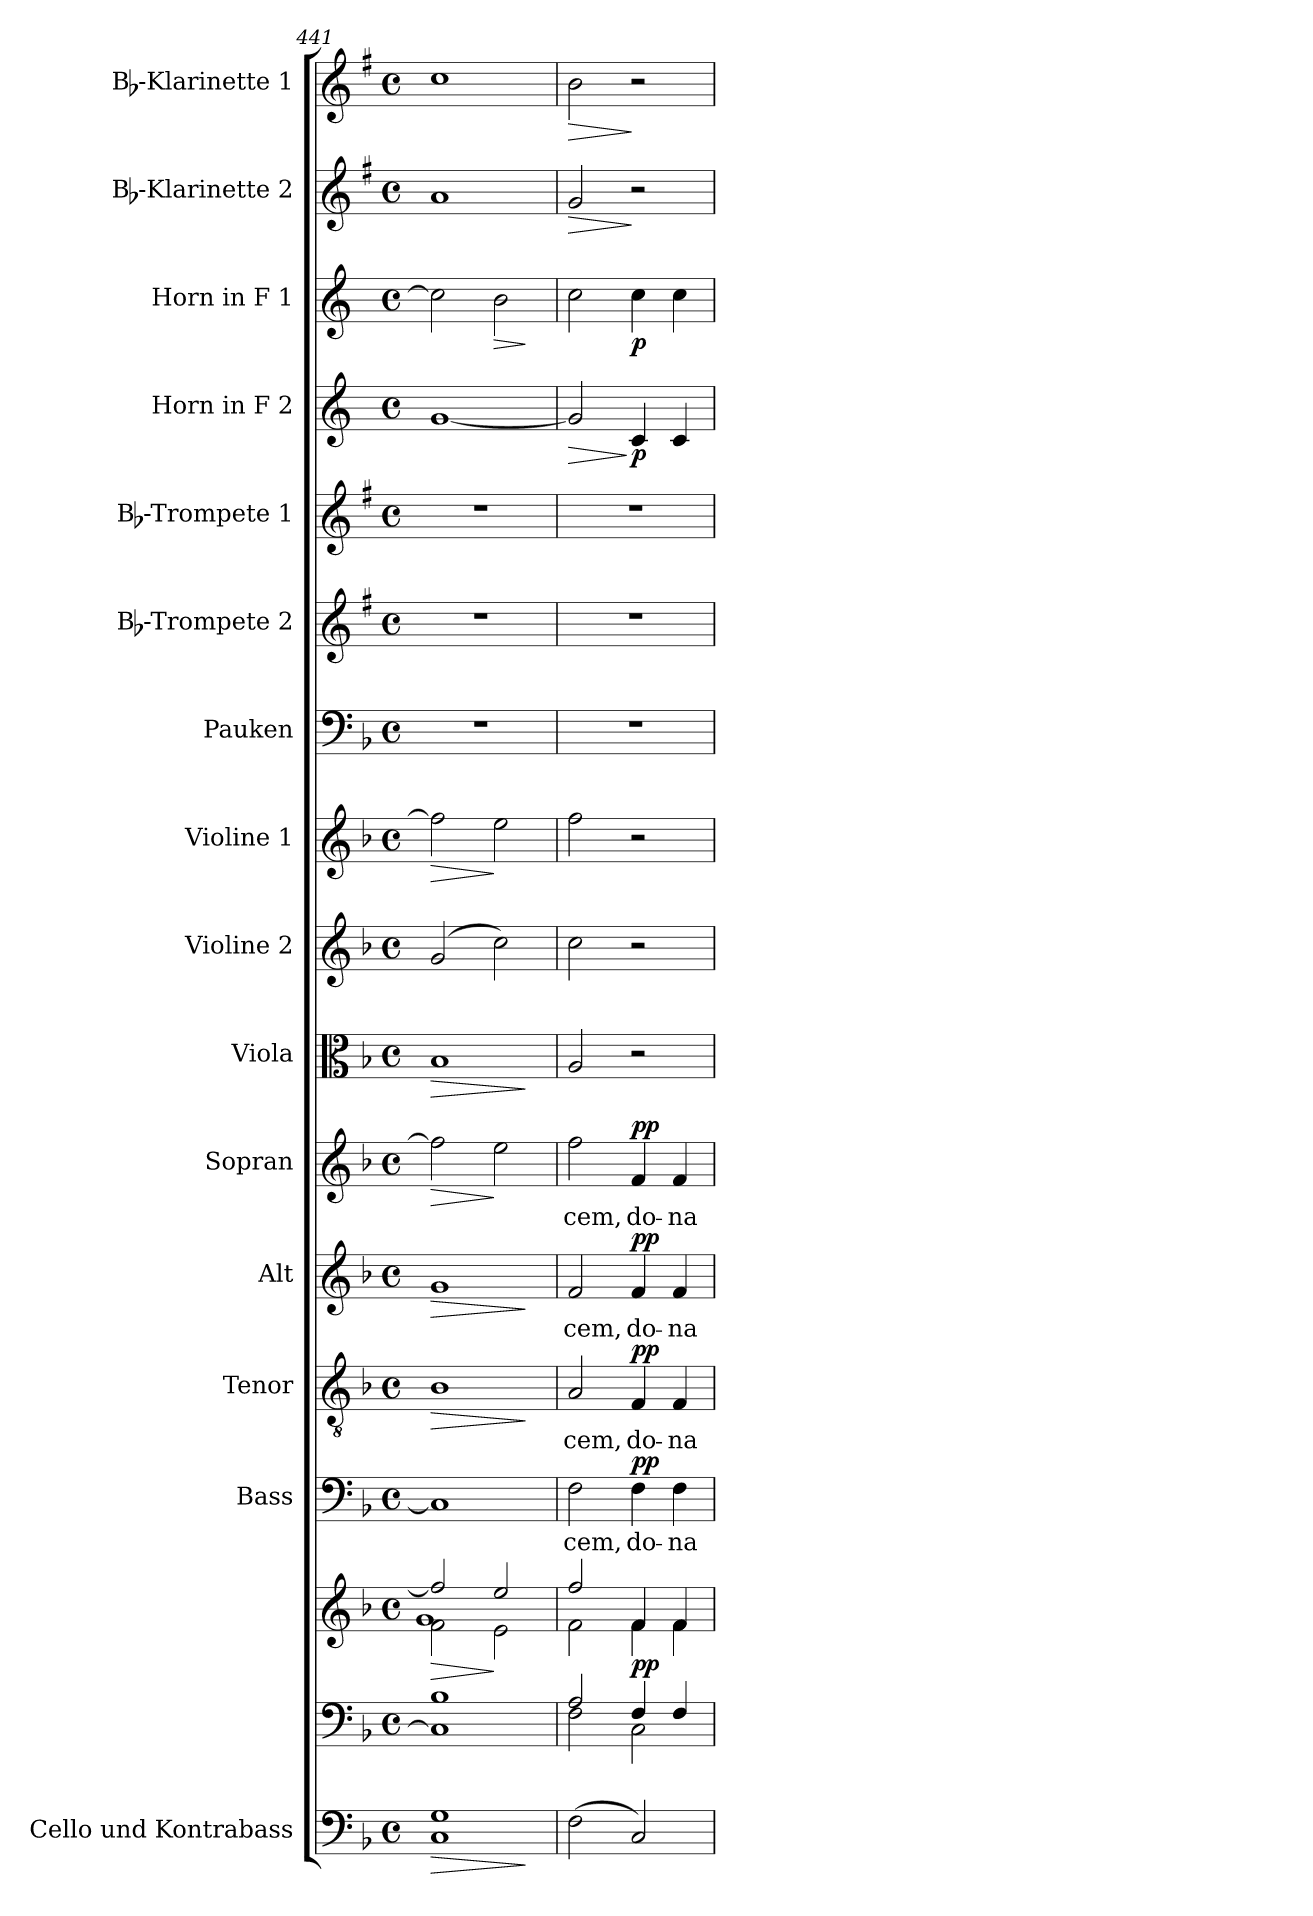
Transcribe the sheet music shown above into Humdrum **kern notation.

**kern	**dynam	**kern	**kern	**dynam	**kern	**text	**dynam	**kern	**text	**dynam	**kern	**text	**dynam	**kern	**text	**dynam	**kern	**dynam	**kern	**kern	**dynam	**kern	**kern	**kern	**kern	**dynam	**kern	**dynam	**kern	**dynam	**kern	**dynam
*part16	*part16	*part15	*part15	*part15	*part14	*part14	*part14	*part13	*part13	*part13	*part12	*part12	*part12	*part11	*part11	*part11	*part10	*part10	*part9	*part8	*part8	*part7	*part6	*part5	*part4	*part4	*part3	*part3	*part2	*part2	*part1	*part1
*staff17	*staff17	*staff16	*staff15	*staff15/16	*staff14	*staff14	*staff14	*staff13	*staff13	*staff13	*staff12	*staff12	*staff12	*staff11	*staff11	*staff11	*staff10	*staff10	*staff9	*staff8	*staff8	*staff7	*staff6	*staff5	*staff4	*staff4	*staff3	*staff3	*staff2	*staff2	*staff1	*staff1
*I"Cello und Kontrabass	*	*	*	*	*I"Bass	*	*	*I"Tenor	*	*	*I"Alt	*	*	*I"Sopran	*	*	*I"Viola	*	*I"Violine 2	*I"Violine 1	*	*I"Pauken	*I"Bb-Trompete 2	*I"Bb-Trompete 1	*I"Horn in F 2	*	*I"Horn in F 1	*	*I"Bb-Klarinette 2	*	*I"Bb-Klarinette 1	*
*I'Kb.	*	*	*	*	*I'B.	*	*	*I'T.	*	*	*I'A.	*	*	*I'S.	*	*	*I'Vla.	*	*I'Vl. 2	*I'Vl. 1	*	*I'Pk.	*I'Bb Trp. 2	*I'Bb Trp. 1	*	*	*	*	*I'Bb Kl. 2	*	*I'Bb Kl. 1	*
*clefF4	*	*clefF4	*clefG2	*	*clefF4	*	*	*clefGv2	*	*	*clefG2	*	*	*clefG2	*	*	*clefC3	*	*clefG2	*clefG2	*	*clefF4	*clefG2	*clefG2	*clefG2	*	*clefG2	*	*clefG2	*	*clefG2	*
*ITrd7c12	*	*	*	*	*	*	*	*	*	*	*	*	*	*	*	*	*	*	*	*	*	*	*ITrd1c2	*ITrd1c2	*ITrd4c7	*	*ITrd4c7	*	*ITrd1c2	*	*ITrd1c2	*
*k[b-]	*	*k[b-]	*k[b-]	*	*k[b-]	*	*	*k[b-]	*	*	*k[b-]	*	*	*k[b-]	*	*	*k[b-]	*	*k[b-]	*k[b-]	*	*k[b-]	*k[b-]	*k[b-]	*k[b-]	*	*k[b-]	*	*k[b-]	*	*k[b-]	*
*F:	*	*F:	*F:	*	*F:	*	*	*F:	*	*	*F:	*	*	*F:	*	*	*F:	*	*F:	*F:	*	*F:	*F:	*F:	*F:	*	*F:	*	*F:	*	*F:	*
*M4/4	*	*M4/4	*M4/4	*	*M4/4	*	*	*M4/4	*	*	*M4/4	*	*	*M4/4	*	*	*M4/4	*	*M4/4	*M4/4	*	*M4/4	*M4/4	*M4/4	*M4/4	*	*M4/4	*	*M4/4	*	*M4/4	*
*met(c)	*	*met(c)	*met(c)	*	*met(c)	*	*	*met(c)	*	*	*met(c)	*	*	*met(c)	*	*	*met(c)	*	*met(c)	*met(c)	*	*met(c)	*met(c)	*met(c)	*met(c)	*	*met(c)	*	*met(c)	*	*met(c)	*
=441	=441	=441	=441	=441	=441	=441	=441	=441	=441	=441	=441	=441	=441	=441	=441	=441	=441	=441	=441	=441	=441	=441	=441	=441	=441	=441	=441	=441	=441	=441	=441	=441
!	!LO:HP:b	!	!	!LO:HP:b	!	!	!	!	!	!LO:HP:b	!	!	!LO:HP:b	!	!	!LO:HP:b	!	!LO:HP:b	!	!	!LO:HP:b	!	!	!	!	!	!	!	!	!	!	!
*^	*	*^	*^	*	*	*	*	*	*	*	*	*	*	*	*	*	*	*	*	*	*	*	*	*	*	*	*	*	*	*	*	*
*	*	*	*	*	*	*^	*	*	*	*	*	*	*	*	*	*	*	*	*	*	*	*	*	*	*	*	*	*	*	*	*	*	*	*	*
1GG	1CC	>	1B-	1C]	2ff/]	2f\	1g	>	1C]	.	.	1B-	.	>	1g	.	>	2ff\]	.	>	1B-	>	(2g/	2ff\]	>	1r	1r	1r	[1c	.	2f\]	.	1g	.	1b-	.
!	!	!	!	!	!	!	!	!	!	!	!	!	!	!	!	!	!	!	!	!	!	!	!	!	!	!	!	!	!	!	!	!LO:HP:b	!	!	!	!
.	.	.	.	.	2ee/	2e\	.	]	.	.	.	.	.	.	.	.	.	2ee\	.	]	.	.	2cc\)	2ee\	]	.	.	.	.	.	2e\	>	.	.	.	.
*v	*v	*	*	*	*	*	*	*	*	*	*	*	*	*	*	*	*	*	*	*	*	*	*	*	*	*	*	*	*	*	*	*	*	*	*	*
*	*	*v	*v	*	*	*	*	*	*	*	*	*	*	*	*	*	*	*	*	*	*	*	*	*	*	*	*	*	*	*	*	*	*	*	*
*	*	*	*v	*v	*v	*	*	*	*	*	*	*	*	*	*	*	*	*	*	*	*	*	*	*	*	*	*	*	*	*	*	*	*	*
.	]	.	.	.	.	.	.	.	.	]	.	.	]	.	.	.	.	]	.	.	.	.	.	.	.	.	.	]	.	.	.	.
=442	=442	=442	=442	=442	=442	=442	=442	=442	=442	=442	=442	=442	=442	=442	=442	=442	=442	=442	=442	=442	=442	=442	=442	=442	=442	=442	=442	=442	=442	=442	=442	=442
*	*	*^	*^	*	*	*	*	*	*	*	*	*	*	*	*	*	*	*	*	*	*	*	*	*	*	*	*	*	*	*	*	*
!	!	!	!	!	!	!	!	!LO:LY:b	!	!	!LO:LY:b	!	!	!LO:LY:b	!	!	!LO:LY:b	!	!	!	!	!	!	!	!	!	!	!LO:HP:b	!	!	!	!LO:HP:b	!	!LO:HP:b
(>2FF\	.	2A/	2F\	2ff/	2f\	.	2F\	-cem,	.	2A/	-cem,	.	2f/	-cem,	.	2ff\	-cem,	.	2A/	.	2cc\	2ff\	.	1r	1r	1r	2c/]	>	2f\	.	2f/	>	2a\	>
!	!	!	!	!	!	!LO:DY:b	!	!LO:LY:b	!LO:DY:a	!	!LO:LY:b	!LO:DY:a	!	!LO:LY:b	!LO:DY:a	!	!LO:LY:b	!LO:DY:a	!	!	!	!	!	!	!	!	!	!LO:DY:n=1:b	!	!LO:DY:b	!	!	!	!
2CC/)	.	4F/	2C\	4f/	4f\	pp	4F\	do-	pp	4F/	do-	pp	4f/	do-	pp	4f/	do-	pp	2r	.	2r	2r	.	.	.	.	4F/	] p	4f\	p	2r	]	2r	]
!	!	!	!	!	!	!	!	!LO:LY:b	!	!	!LO:LY:b	!	!	!LO:LY:b	!	!	!LO:LY:b	!	!	!	!	!	!	!	!	!	!	!	!	!	!	!	!	!
.	.	4F/	.	4f/	4f\	.	4F\	-na	.	4F/	-na	.	4f/	-na	.	4f/	-na	.	.	.	.	.	.	.	.	.	4F/	.	4f\	.	.	.	.	.
*	*	*v	*v	*	*	*	*	*	*	*	*	*	*	*	*	*	*	*	*	*	*	*	*	*	*	*	*	*	*	*	*	*	*	*
*	*	*	*v	*v	*	*	*	*	*	*	*	*	*	*	*	*	*	*	*	*	*	*	*	*	*	*	*	*	*	*	*	*	*
=	=	=	=	=	=	=	=	=	=	=	=	=	=	=	=	=	=	=	=	=	=	=	=	=	=	=	=	=	=	=	=	=
*-	*-	*-	*-	*-	*-	*-	*-	*-	*-	*-	*-	*-	*-	*-	*-	*-	*-	*-	*-	*-	*-	*-	*-	*-	*-	*-	*-	*-	*-	*-	*-	*-
